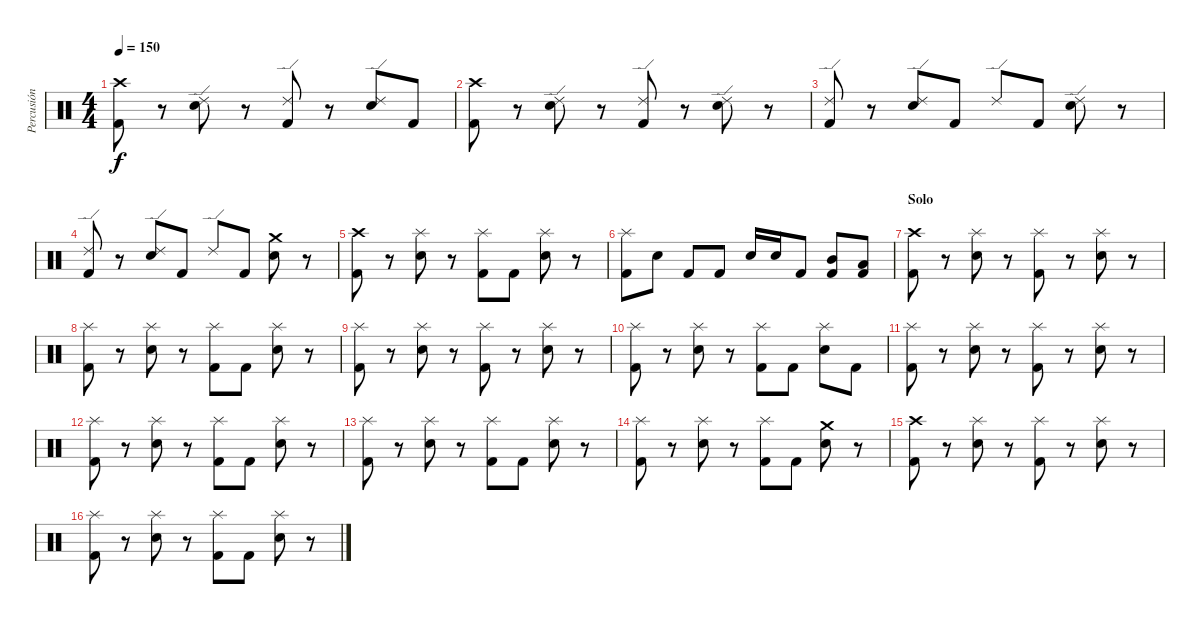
\track ("Percusión" "Percusión") {instrument percussion}
\staff {score}
\articulation defaults
\ts (4 4)
\tempo 150
\clef neutral
\ks c
("Crash high (hit)" "Kick (hit) 2").8{dy f} r.8 ("Ride (edge) 2" "Snare (hit) 2").8 r.8 ("Ride (edge) 2" "Kick (hit) 2").8 r.8 ("Ride (edge) 2" "Snare (hit) 2").8 "Kick (hit) 2".8 |
("Crash high (hit)" "Kick (hit) 2").8 r.8 ("Ride (edge) 2" "Snare (hit) 2").8 r.8 ("Ride (edge) 2" "Kick (hit) 2").8 r.8 ("Ride (edge) 2" "Snare (hit) 2").8 r.8 |
("Ride (edge) 2" "Kick (hit) 2").8 r.8 ("Ride (edge) 2" "Snare (hit) 2").8 "Kick (hit) 2".8 "Ride (edge) 2".8 "Kick (hit) 2".8 ("Ride (edge) 2" "Snare (hit) 2").8 r.8 |
("Ride (edge) 2" "Kick (hit) 2").8 r.8 ("Ride (edge) 2" "Snare (hit) 2").8 "Kick (hit) 2".8 "Ride (edge) 2".8 "Kick (hit) 2".8 ("Crash medium (hit)" "Snare (hit) 2").8 r.8 |
("Crash high (hit)" "Kick (hit) 2").8 r.8 ("Splash (hit)" "Snare (hit) 2").8 r.8 ("Splash (hit)" "Kick (hit) 2").8 "Kick (hit) 2".8 ("Splash (hit)" "Snare (hit) 2").8 r.8 |
("Splash (hit)" "Kick (hit) 2").8 "Snare (hit) 2".8 "Kick (hit) 2".8 "Kick (hit) 2".8 "Snare (hit) 2".16 "Snare (hit) 2".16 "Kick (hit) 2".8 ("Mid Tom (hit)" "Kick (hit) 2").8 ("Low Tom (hit)" "Kick (hit) 2").8 |
\section ("" "Solo")
("Crash high (hit)" "Kick (hit) 2").8 r.8 ("Splash (hit)" "Snare (hit) 2").8 r.8 ("Splash (hit)" "Kick (hit) 2").8 r.8 ("Splash (hit)" "Snare (hit) 2").8 r.8 |
("Splash (hit)" "Kick (hit) 2").8 r.8 ("Splash (hit)" "Snare (hit) 2").8 r.8 ("Splash (hit)" "Kick (hit) 2").8 "Kick (hit) 2".8 ("Splash (hit)" "Snare (hit) 2").8 r.8 |
("Splash (hit)" "Kick (hit) 2").8 r.8 ("Splash (hit)" "Snare (hit) 2").8 r.8 ("Splash (hit)" "Kick (hit) 2").8 r.8 ("Splash (hit)" "Snare (hit) 2").8 r.8 |
("Splash (hit)" "Kick (hit) 2").8 r.8 ("Splash (hit)" "Snare (hit) 2").8 r.8 ("Splash (hit)" "Kick (hit) 2").8 "Kick (hit) 2".8 ("Splash (hit)" "Snare (hit) 2").8 "Kick (hit) 2".8 |
("Splash (hit)" "Kick (hit) 2").8 r.8 ("Splash (hit)" "Snare (hit) 2").8 r.8 ("Splash (hit)" "Kick (hit) 2").8 r.8 ("Splash (hit)" "Snare (hit) 2").8 r.8 |
("Splash (hit)" "Kick (hit) 2").8 r.8 ("Splash (hit)" "Snare (hit) 2").8 r.8 ("Splash (hit)" "Kick (hit) 2").8 "Kick (hit) 2".8 ("Splash (hit)" "Snare (hit) 2").8 r.8 |
("Splash (hit)" "Kick (hit) 2").8 r.8 ("Splash (hit)" "Snare (hit) 2").8 r.8 ("Splash (hit)" "Kick (hit) 2").8 "Kick (hit) 2".8 ("Splash (hit)" "Snare (hit) 2").8 r.8 |
("Splash (hit)" "Kick (hit) 2").8 r.8 ("Splash (hit)" "Snare (hit) 2").8 r.8 ("Splash (hit)" "Kick (hit) 2").8 "Kick (hit) 2".8 ("Crash medium (hit)" "Snare (hit) 2").8 r.8 |
("Crash high (hit)" "Kick (hit) 2").8 r.8 ("Splash (hit)" "Snare (hit) 2").8 r.8 ("Splash (hit)" "Kick (hit) 2").8 r.8 ("Splash (hit)" "Snare (hit) 2").8 r.8 |
("Splash (hit)" "Kick (hit) 2").8 r.8 ("Splash (hit)" "Snare (hit) 2").8 r.8 ("Splash (hit)" "Kick (hit) 2").8 "Kick (hit) 2".8 ("Splash (hit)" "Snare (hit) 2").8 r.8
